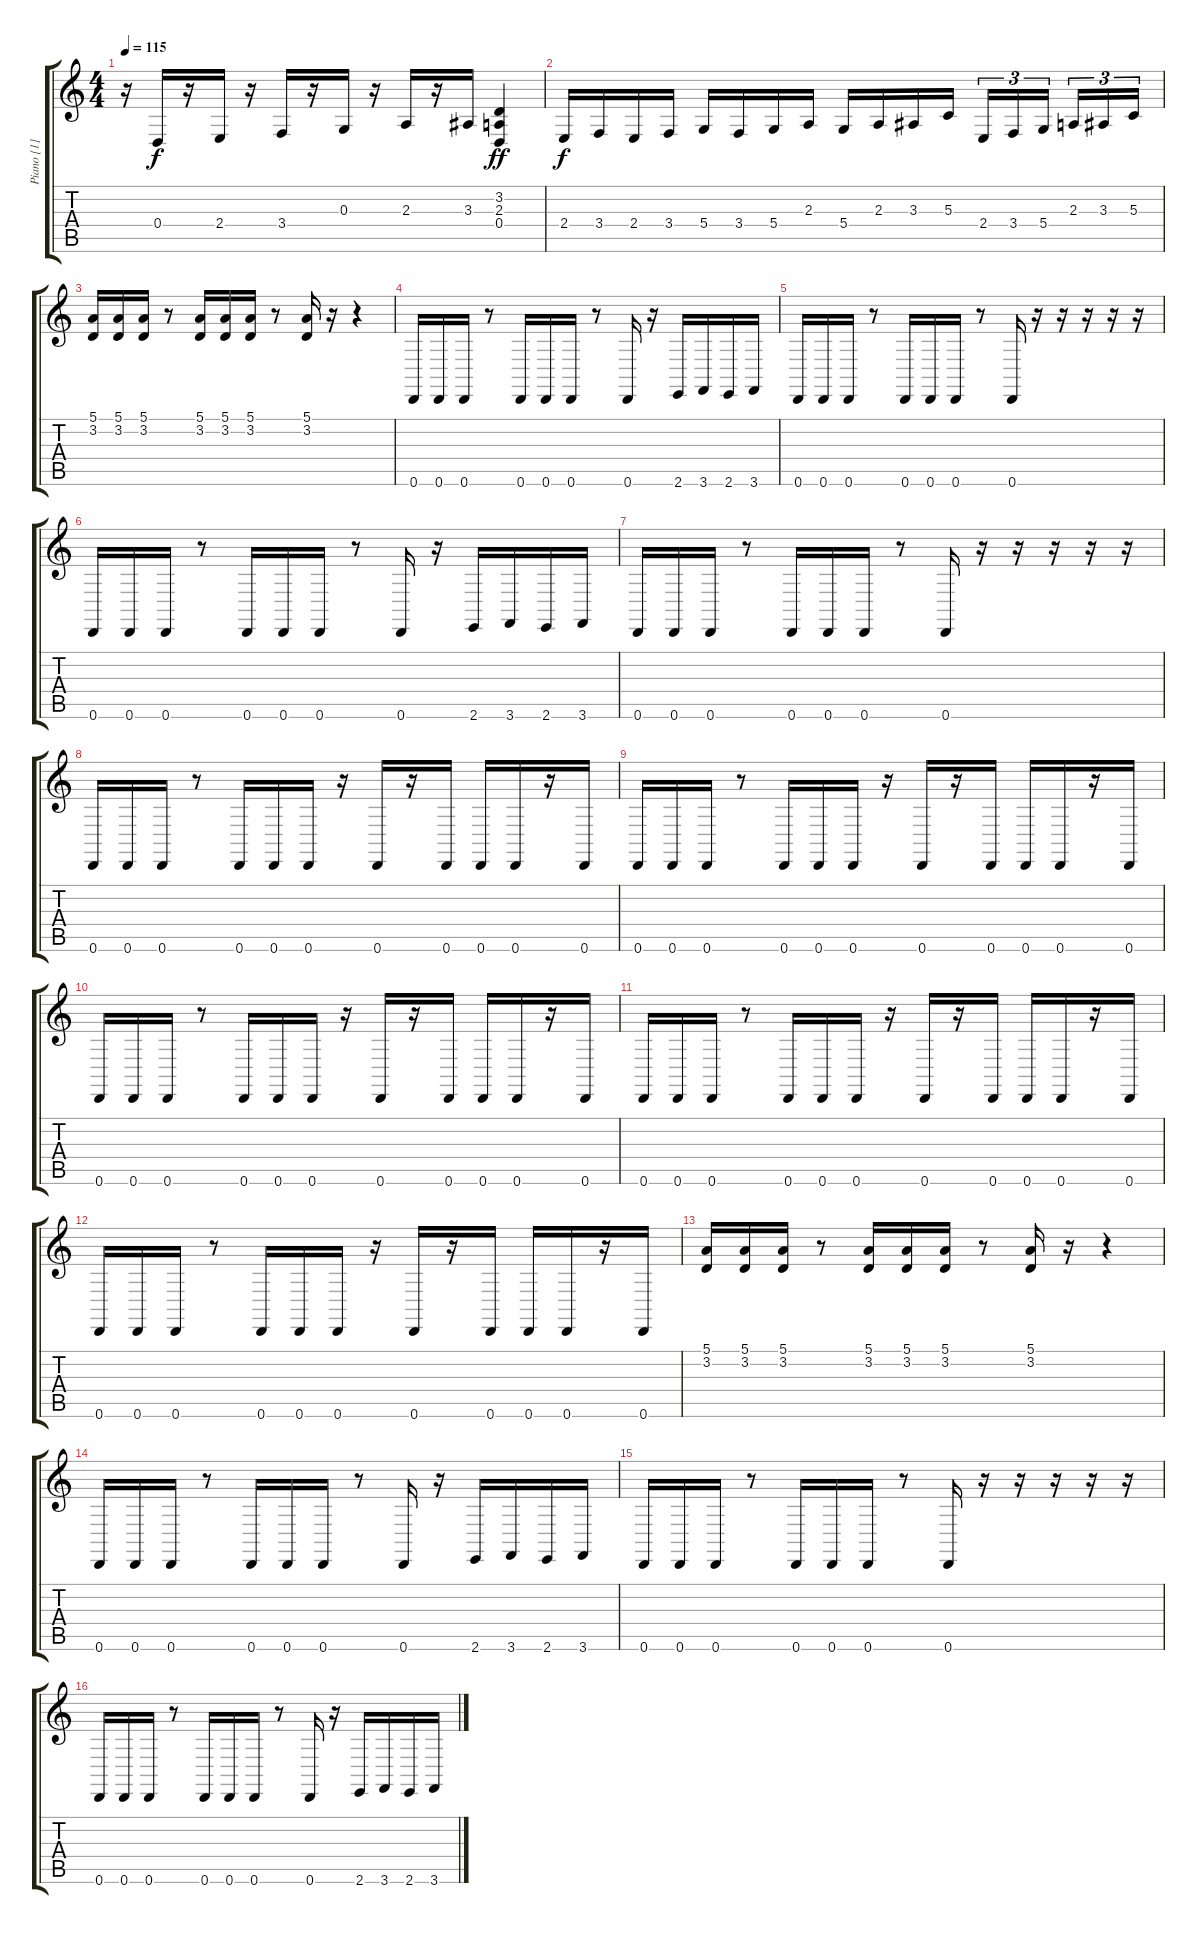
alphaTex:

\track ("Piano [1]" "Piano [1]") {instrument acousticgrandpiano}
\staff {score tabs}
\tuning (E4 B3 G3 D3 A2 D2) {hide}
\ts (4 4)
\tempo 115
\clef g2
\ks c
r.16{dy f} 0.4.16 r.16 2.4.16 r.16 3.4.16 r.16 0.3.16 r.16 2.3.16 r.16 3.3.16 (3.2 2.3 0.4).4{dy ff} |
2.4.16{dy f} 3.4.16 2.4.16 3.4.16 5.4.16 3.4.16 5.4.16 2.3.16 5.4.16 2.3.16 3.3.16 5.3.16 2.4.16{tu (3 2)} 3.4.16{tu (3 2)} 5.4.16{tu (3 2)} 2.3.16{tu (3 2)} 3.3.16{tu (3 2)} 5.3.16{tu (3 2)} |
(5.1 3.2).16 (5.1 3.2).16 (5.1 3.2).16 r.8 (5.1 3.2).16 (5.1 3.2).16 (5.1 3.2).16 r.8 (5.1 3.2).16 r.16 r.4 |
0.6.16 0.6.16 0.6.16 r.8 0.6.16 0.6.16 0.6.16 r.8 0.6.16 r.16 2.6.16 3.6.16 2.6.16 3.6.16 |
0.6.16 0.6.16 0.6.16 r.8 0.6.16 0.6.16 0.6.16 r.8 0.6.16 r.16 r.16 r.16 r.16 r.16 |
0.6.16 0.6.16 0.6.16 r.8 0.6.16 0.6.16 0.6.16 r.8 0.6.16 r.16 2.6.16 3.6.16 2.6.16 3.6.16 |
0.6.16 0.6.16 0.6.16 r.8 0.6.16 0.6.16 0.6.16 r.8 0.6.16 r.16 r.16 r.16 r.16 r.16 |
0.6.16{volume 12} 0.6.16 0.6.16 r.8 0.6.16 0.6.16 0.6.16 r.16 0.6.16 r.16 0.6.16 0.6.16 0.6.16 r.16 0.6.16 |
0.6.16{volume 12} 0.6.16 0.6.16 r.8 0.6.16 0.6.16 0.6.16 r.16 0.6.16 r.16 0.6.16 0.6.16 0.6.16 r.16 0.6.16 |
0.6.16{volume 12} 0.6.16 0.6.16 r.8 0.6.16 0.6.16 0.6.16 r.16 0.6.16 r.16 0.6.16 0.6.16 0.6.16 r.16 0.6.16 |
0.6.16{volume 12} 0.6.16 0.6.16 r.8 0.6.16 0.6.16 0.6.16 r.16 0.6.16 r.16 0.6.16 0.6.16 0.6.16 r.16 0.6.16 |
0.6.16{volume 12} 0.6.16 0.6.16 r.8 0.6.16 0.6.16 0.6.16 r.16 0.6.16 r.16 0.6.16 0.6.16 0.6.16 r.16 0.6.16 |
(5.1 3.2).16{volume 13} (5.1 3.2).16 (5.1 3.2).16 r.8 (5.1 3.2).16 (5.1 3.2).16 (5.1 3.2).16 r.8 (5.1 3.2).16 r.16 r.4 |
0.6.16 0.6.16 0.6.16 r.8 0.6.16 0.6.16 0.6.16 r.8 0.6.16 r.16 2.6.16 3.6.16 2.6.16 3.6.16 |
0.6.16 0.6.16 0.6.16 r.8 0.6.16 0.6.16 0.6.16 r.8 0.6.16 r.16 r.16 r.16 r.16 r.16 |
0.6.16 0.6.16 0.6.16 r.8 0.6.16 0.6.16 0.6.16 r.8 0.6.16 r.16 2.6.16 3.6.16 2.6.16 3.6.16
